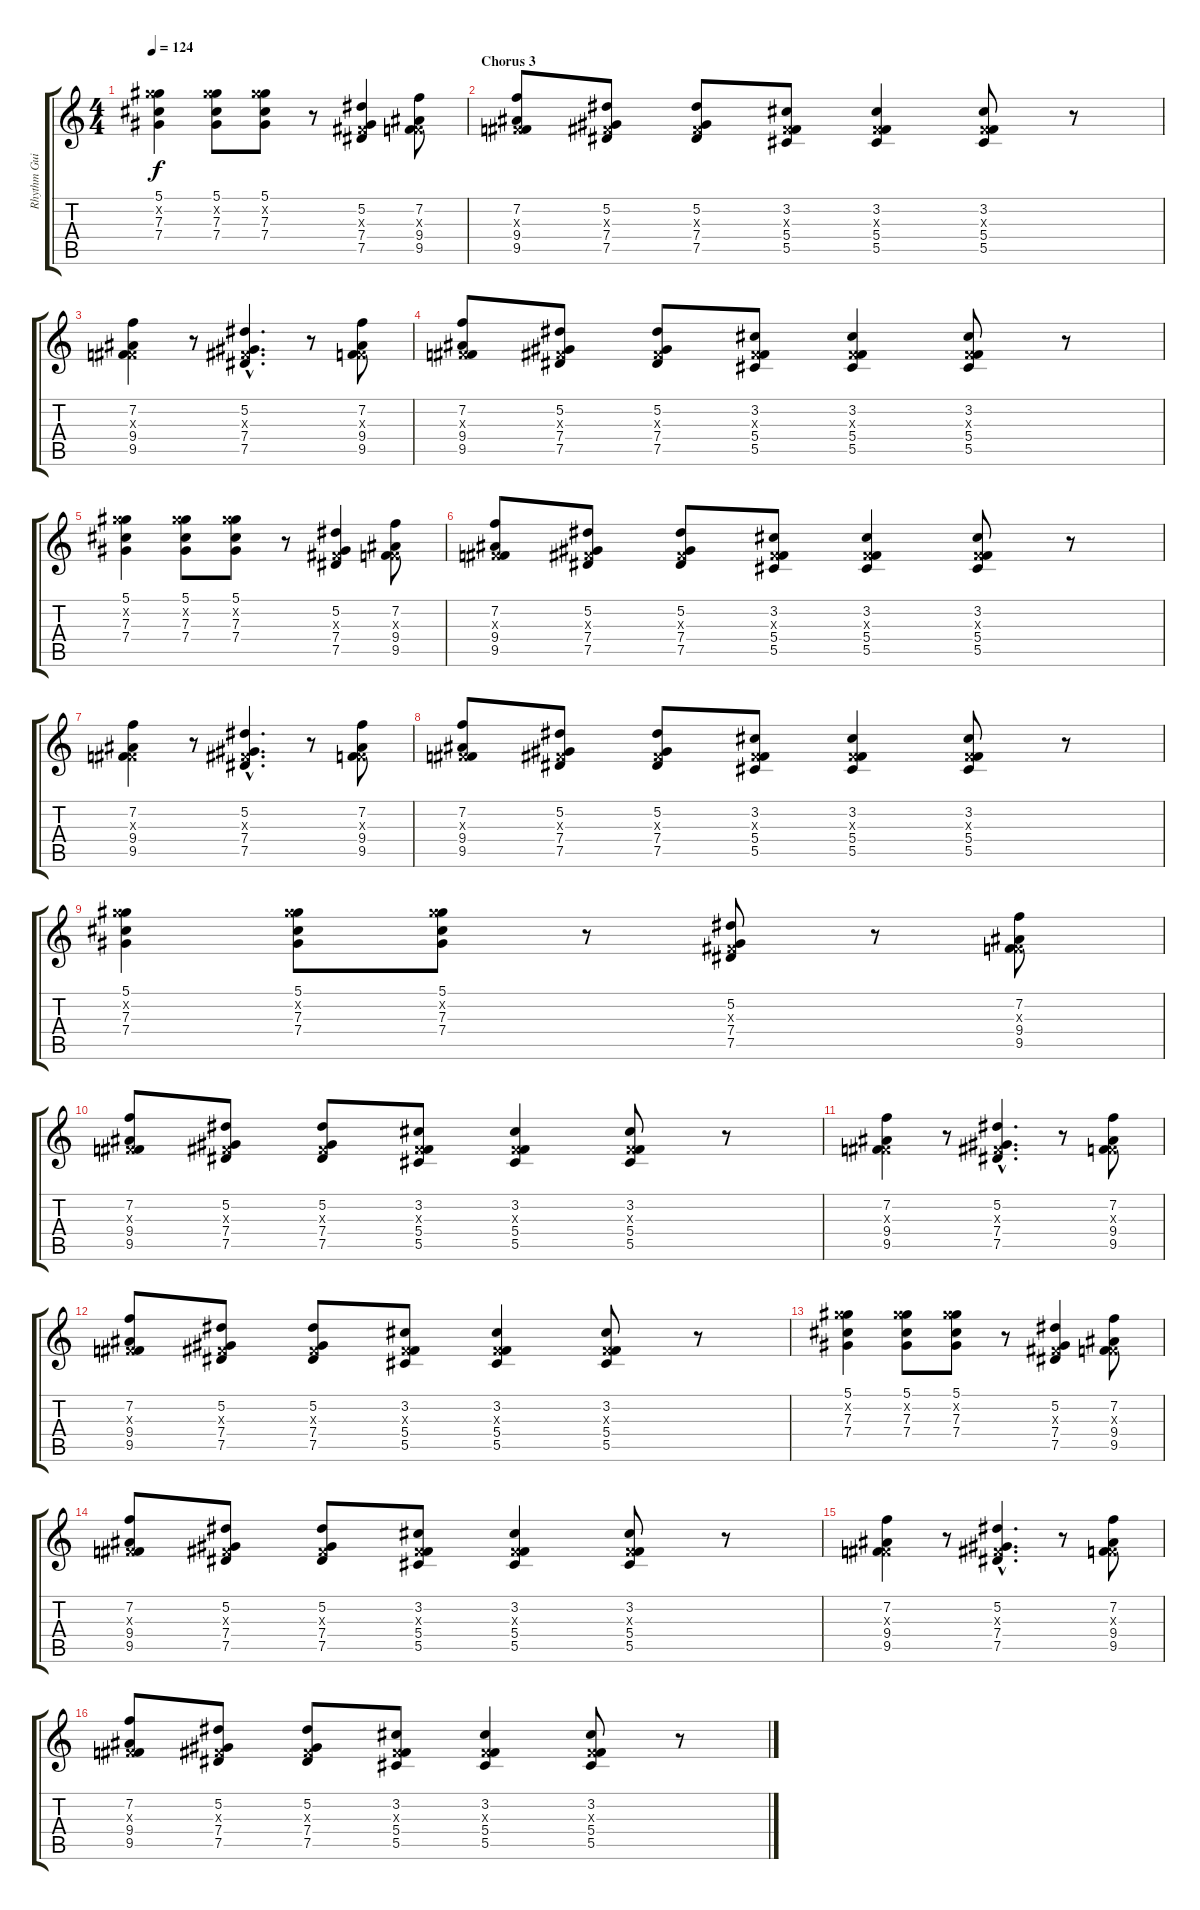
\track ("Rhythm Guitar" "Rhythm Gui") {instrument distortionguitar}
\staff {score tabs}
\tuning (Eb4 Bb3 Gb3 Db3 Ab2 Eb2) {hide}
\ts (4 4)
\tempo 124
\clef g2
\ks c
(5.1 10.2{x} 7.3 7.4).4{dy f} (5.1 10.2{x} 7.3 7.4).8 (5.1 10.2{x} 7.3 7.4).8 r.8 (5.2 0.3{x} 7.4 7.5).4 (7.2 0.3{x} 9.4 9.5).8 |
\section ("" "Chorus 3")
(7.2 0.3{x} 9.4 9.5).8 (5.2 0.3{x} 7.4 7.5).8 (5.2 0.3{x} 7.4 7.5).8 (3.2 0.3{x} 5.4 5.5).8 (3.2 0.3{x} 5.4 5.5).4 (3.2 0.3{x} 5.4 5.5).8 r.8 |
(7.2 0.3{x} 9.4 9.5).4 r.8 (5.2{hac} 0.3{hac x} 7.4{hac} 7.5{hac}).4{d} r.8 (7.2 0.3{x} 9.4 9.5).8 |
(7.2 0.3{x} 9.4 9.5).8 (5.2 0.3{x} 7.4 7.5).8 (5.2 0.3{x} 7.4 7.5).8 (3.2 0.3{x} 5.4 5.5).8 (3.2 0.3{x} 5.4 5.5).4 (3.2 0.3{x} 5.4 5.5).8 r.8 |
(5.1 10.2{x} 7.3 7.4).4 (5.1 10.2{x} 7.3 7.4).8 (5.1 10.2{x} 7.3 7.4).8 r.8 (5.2 0.3{x} 7.4 7.5).4 (7.2 0.3{x} 9.4 9.5).8 |
(7.2 0.3{x} 9.4 9.5).8 (5.2 0.3{x} 7.4 7.5).8 (5.2 0.3{x} 7.4 7.5).8 (3.2 0.3{x} 5.4 5.5).8 (3.2 0.3{x} 5.4 5.5).4 (3.2 0.3{x} 5.4 5.5).8 r.8 |
(7.2 0.3{x} 9.4 9.5).4 r.8 (5.2{hac} 0.3{hac x} 7.4{hac} 7.5{hac}).4{d} r.8 (7.2 0.3{x} 9.4 9.5).8 |
(7.2 0.3{x} 9.4 9.5).8 (5.2 0.3{x} 7.4 7.5).8 (5.2 0.3{x} 7.4 7.5).8 (3.2 0.3{x} 5.4 5.5).8 (3.2 0.3{x} 5.4 5.5).4 (3.2 0.3{x} 5.4 5.5).8 r.8 |
(5.1 10.2{x} 7.3 7.4).4 (5.1 10.2{x} 7.3 7.4).8 (5.1 10.2{x} 7.3 7.4).8 r.8 (5.2 0.3{x} 7.4 7.5).8 r.8 (7.2 0.3{x} 9.4 9.5).8 |
(7.2 0.3{x} 9.4 9.5).8 (5.2 0.3{x} 7.4 7.5).8 (5.2 0.3{x} 7.4 7.5).8 (3.2 0.3{x} 5.4 5.5).8 (3.2 0.3{x} 5.4 5.5).4 (3.2 0.3{x} 5.4 5.5).8 r.8 |
(7.2 0.3{x} 9.4 9.5).4 r.8 (5.2{hac} 0.3{hac x} 7.4{hac} 7.5{hac}).4{d} r.8 (7.2 0.3{x} 9.4 9.5).8 |
(7.2 0.3{x} 9.4 9.5).8 (5.2 0.3{x} 7.4 7.5).8 (5.2 0.3{x} 7.4 7.5).8 (3.2 0.3{x} 5.4 5.5).8 (3.2 0.3{x} 5.4 5.5).4 (3.2 0.3{x} 5.4 5.5).8 r.8 |
(5.1 10.2{x} 7.3 7.4).4 (5.1 10.2{x} 7.3 7.4).8 (5.1 10.2{x} 7.3 7.4).8 r.8 (5.2 0.3{x} 7.4 7.5).4 (7.2 0.3{x} 9.4 9.5).8 |
(7.2 0.3{x} 9.4 9.5).8 (5.2 0.3{x} 7.4 7.5).8 (5.2 0.3{x} 7.4 7.5).8 (3.2 0.3{x} 5.4 5.5).8 (3.2 0.3{x} 5.4 5.5).4 (3.2 0.3{x} 5.4 5.5).8 r.8 |
(7.2 0.3{x} 9.4 9.5).4 r.8 (5.2{hac} 0.3{hac x} 7.4{hac} 7.5{hac}).4{d} r.8 (7.2 0.3{x} 9.4 9.5).8 |
(7.2 0.3{x} 9.4 9.5).8 (5.2 0.3{x} 7.4 7.5).8 (5.2 0.3{x} 7.4 7.5).8 (3.2 0.3{x} 5.4 5.5).8 (3.2 0.3{x} 5.4 5.5).4 (3.2 0.3{x} 5.4 5.5).8 r.8
